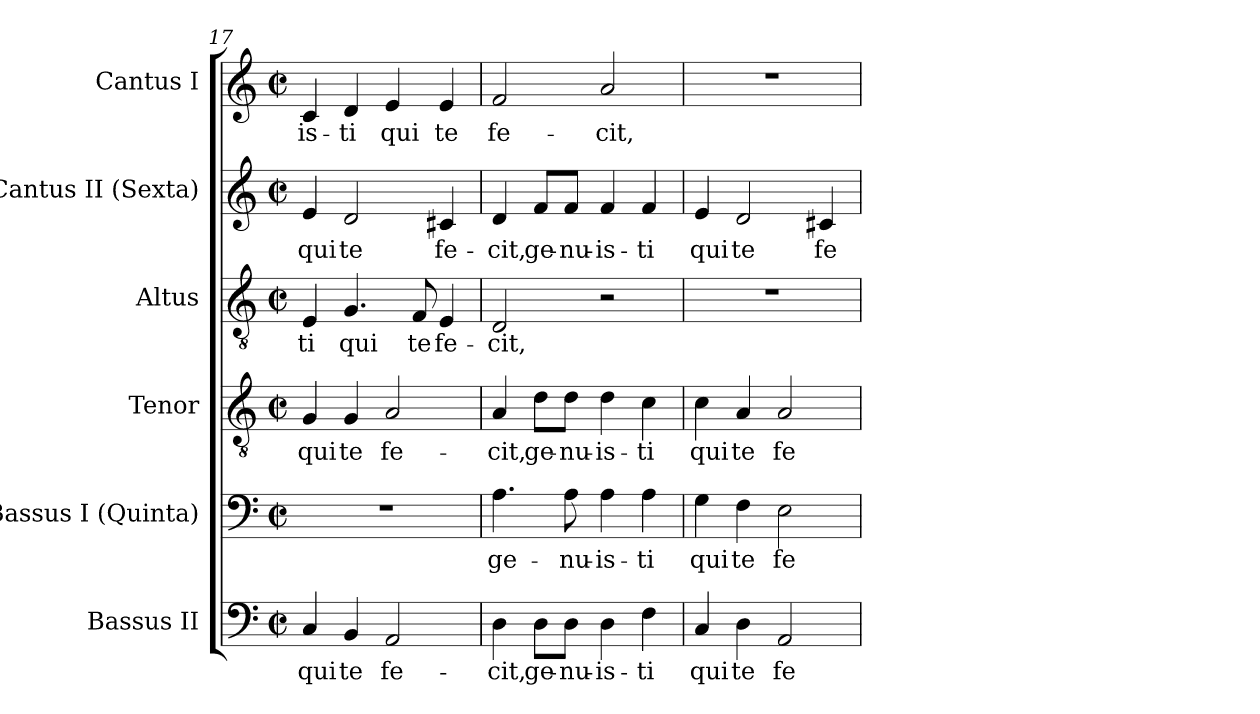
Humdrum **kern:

**kern	**text	**kern	**text	**kern	**text	**kern	**text	**kern	**text	**kern	**text
*part6	*part6	*part5	*part5	*part4	*part4	*part3	*part3	*part2	*part2	*part1	*part1
*staff6	*staff6	*staff5	*staff5	*staff4	*staff4	*staff3	*staff3	*staff2	*staff2	*staff1	*staff1
*I"Bassus II	*	*I"Bassus I (Quinta)	*	*I"Tenor	*	*I"Altus	*	*I"Cantus II (Sexta)	*	*I"Cantus I	*
*I'B.	*	*I'B.	*	*I'T.	*	*I'T.	*	*I'A.	*	*I'A.	*
*clefF4	*	*clefF4	*	*clefGv2	*	*clefGv2	*	*clefG2	*	*clefG2	*
*	*	*	*	*ITrd7c12	*	*ITrd7c12	*	*	*	*	*
*k[]	*	*k[]	*	*k[]	*	*k[]	*	*k[]	*	*k[]	*
*C:	*	*C:	*	*C:	*	*C:	*	*C:	*	*C:	*
*M2/2	*	*M2/2	*	*M2/2	*	*M2/2	*	*M2/2	*	*M2/2	*
*met(c|)	*	*met(c|)	*	*met(c|)	*	*met(c|)	*	*met(c|)	*	*met(c|)	*
=17	=17	=17	=17	=17	=17	=17	=17	=17	=17	=17	=17
!	!LO:LY:b:color=#000000	!	!	!	!	!	!	!	!	!	!
!	!	!	!	!	!LO:LY:b:color=#000000	!	!	!	!	!	!
!	!	!	!	!	!	!	!LO:LY:b:color=#000000	!	!	!	!
!	!	!	!	!	!	!	!	!	!LO:LY:b:color=#000000	!	!
!	!	!	!	!	!	!	!	!	!	!	!LO:LY:b:color=#000000
4Ci/	qui	1r	.	4GGi/	qui	4EEi/	-ti	4ei/	qui	4ci/	-is-
!	!LO:LY:b:color=#000000	!	!	!	!	!	!	!	!	!	!
!	!	!	!	!	!LO:LY:b:color=#000000	!	!	!	!	!	!
!	!	!	!	!	!	!	!LO:LY:b:color=#000000	!	!	!	!
!	!	!	!	!	!	!	!	!	!LO:LY:b:color=#000000	!	!
!	!	!	!	!	!	!	!	!	!	!	!LO:LY:b:color=#000000
4BBi/	te	.	.	4GGi/	te	4.GGi/	qui	2di/	te	4di/	-ti
!	!LO:LY:b:color=#000000	!	!	!	!	!	!	!	!	!	!
!	!	!	!	!	!LO:LY:b:color=#000000	!	!	!	!	!	!
!	!	!	!	!	!	!	!	!	!	!	!LO:LY:b:color=#000000
2AAi/	fe-	.	.	2AAi/	fe-	.	.	.	.	4ei/	qui
!	!	!	!	!	!	!	!LO:LY:b:color=#000000	!	!	!	!
.	.	.	.	.	.	8FFi/	te	.	.	.	.
!	!	!	!	!	!	!	!LO:LY:b:color=#000000	!	!	!	!
!	!	!	!	!	!	!	!	!	!LO:LY:b:color=#000000	!	!
!	!	!	!	!	!	!	!	!	!	!	!LO:LY:b:color=#000000
.	.	.	.	.	.	4EEi/	fe-	4c#Xi/	fe-	4ei/	te
!!LO:LB:g=z
=18	=18	=18	=18	=18	=18	=18	=18	=18	=18	=18	=18
!	!LO:LY:b:color=#000000	!	!	!	!	!	!	!	!	!	!
!	!	!	!LO:LY:b:color=#000000	!	!	!	!	!	!	!	!
!	!	!	!	!	!LO:LY:b:color=#000000	!	!	!	!	!	!
!	!	!	!	!	!	!	!LO:LY:b:color=#000000	!	!	!	!
!	!	!	!	!	!	!	!	!	!LO:LY:b:color=#000000	!	!
!	!	!	!	!	!	!	!	!	!	!	!LO:LY:b:color=#000000
4Di\	-cit,	4.Ai\	ge-	4AAi/	-cit,	2DDi/	-cit,	4di/	-cit,	2fi/	fe-
!	!LO:LY:b:color=#000000	!	!	!	!	!	!	!	!	!	!
!	!	!	!	!	!LO:LY:b:color=#000000	!	!	!	!	!	!
!	!	!	!	!	!	!	!	!	!LO:LY:b:color=#000000	!	!
8Di\L	ge-	.	.	8Di\L	ge-	.	.	8fi/L	ge-	.	.
!	!LO:LY:b:color=#000000	!	!	!	!	!	!	!	!	!	!
!	!	!	!LO:LY:b:color=#000000	!	!	!	!	!	!	!	!
!	!	!	!	!	!LO:LY:b:color=#000000	!	!	!	!	!	!
!	!	!	!	!	!	!	!	!	!LO:LY:b:color=#000000	!	!
8Di\J	-nu-	8Ai\	-nu-	8Di\J	-nu-	.	.	8fi/J	-nu-	.	.
!	!LO:LY:b:color=#000000	!	!	!	!	!	!	!	!	!	!
!	!	!	!LO:LY:b:color=#000000	!	!	!	!	!	!	!	!
!	!	!	!	!	!LO:LY:b:color=#000000	!	!	!	!	!	!
!	!	!	!	!	!	!	!	!	!LO:LY:b:color=#000000	!	!
!	!	!	!	!	!	!	!	!	!	!	!LO:LY:b:color=#000000
4Di\	-is-	4Ai\	-is-	4Di\	-is-	2r	.	4fi/	-is-	2ai/	-cit,
!	!LO:LY:b:color=#000000	!	!	!	!	!	!	!	!	!	!
!	!	!	!LO:LY:b:color=#000000	!	!	!	!	!	!	!	!
!	!	!	!	!	!LO:LY:b:color=#000000	!	!	!	!	!	!
!	!	!	!	!	!	!	!	!	!LO:LY:b:color=#000000	!	!
4Fi\	-ti	4Ai\	-ti	4Ci\	-ti	.	.	4fi/	-ti	.	.
=19	=19	=19	=19	=19	=19	=19	=19	=19	=19	=19	=19
!	!LO:LY:b:color=#000000	!	!	!	!	!	!	!	!	!	!
!	!	!	!LO:LY:b:color=#000000	!	!	!	!	!	!	!	!
!	!	!	!	!	!LO:LY:b:color=#000000	!	!	!	!	!	!
!	!	!	!	!	!	!	!	!	!LO:LY:b:color=#000000	!	!
4Ci/	qui	4Gi\	qui	4Ci\	qui	1r	.	4ei/	qui	1r	.
!	!LO:LY:b:color=#000000	!	!	!	!	!	!	!	!	!	!
!	!	!	!LO:LY:b:color=#000000	!	!	!	!	!	!	!	!
!	!	!	!	!	!LO:LY:b:color=#000000	!	!	!	!	!	!
!	!	!	!	!	!	!	!	!	!LO:LY:b:color=#000000	!	!
4Di\	te	4Fi\	te	4AAi/	te	.	.	2di/	te	.	.
!	!LO:LY:b:color=#000000	!	!	!	!	!	!	!	!	!	!
!	!	!	!LO:LY:b:color=#000000	!	!	!	!	!	!	!	!
!	!	!	!	!	!LO:LY:b:color=#000000	!	!	!	!	!	!
2AAi/	fe-	2Ei\	fe-	2AAi/	fe-	.	.	.	.	.	.
!	!	!	!	!	!	!	!	!	!LO:LY:b:color=#000000	!	!
.	.	.	.	.	.	.	.	4c#Xi/	fe-	.	.
=	=	=	=	=	=	=	=	=	=	=	=
*-	*-	*-	*-	*-	*-	*-	*-	*-	*-	*-	*-
